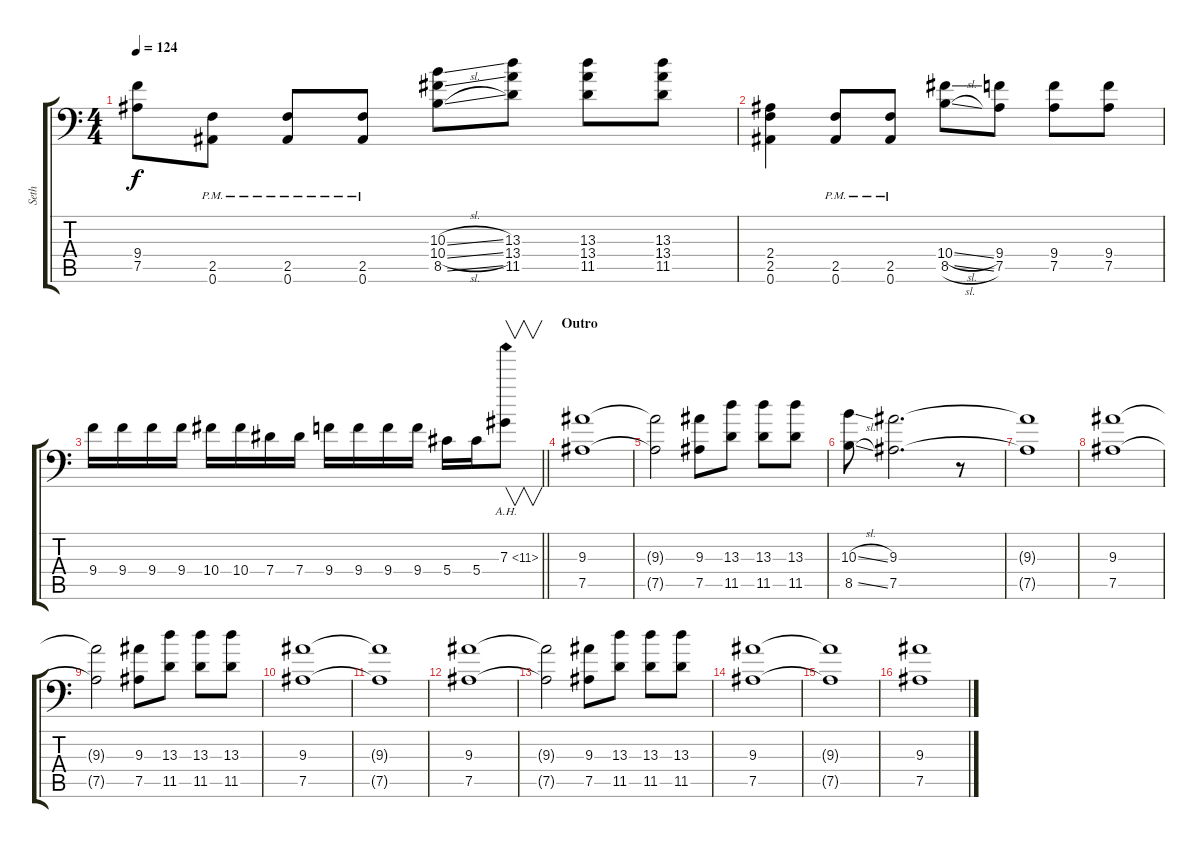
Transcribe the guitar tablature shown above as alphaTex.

\track ("Seth" "Seth") {instrument distortionguitar}
\staff {score tabs}
\tuning (Bb3 F3 Db3 Ab2 Eb2 Bb1) {hide}
\ts (4 4)
\tempo 124
\clef f4
\ks c
(9.4{t} 7.5{t}).8{dy f} (2.5{pm} 0.6{pm}).8 (2.5{pm} 0.6{pm}).8 (2.5{pm} 0.6{pm}).8 (10.3{sl} 10.4{sl} 8.5{sl}).8 (13.3 13.4 11.5).8 (13.3 13.4 11.5).8 (13.3 13.4 11.5).8 |
(2.4 2.5 0.6).4 (2.5{pm} 0.6{pm}).8 (2.5{pm} 0.6{pm}).8 (10.4{sl} 8.5{sl}).8 (9.4 7.5).8 (9.4 7.5).8 (9.4 7.5).8 |
\barLineRight lightlight
9.4.16 9.4.16 9.4.16 9.4.16 10.4.16 10.4.16 7.4.16 7.4.16 9.4.16 9.4.16 9.4.16 9.4.16 5.4.16 5.4.16 7.3{ah 4}.8{v} |
\section ("" "Outro")
(9.3 7.5).1 |
(9.3{t} 7.5{t}).2 (9.3 7.5).8 (13.3 11.5).8 (13.3 11.5).8 (13.3 11.5).8 |
(10.3{sl} 8.5{sl}).8 (9.3 7.5).2{d} r.8 |
(9.3{t} 7.5{t}).1 |
(9.3 7.5).1 |
(9.3{t} 7.5{t}).2 (9.3 7.5).8 (13.3 11.5).8 (13.3 11.5).8 (13.3 11.5).8 |
(9.3 7.5).1 |
(9.3{t} 7.5{t}).1 |
(9.3 7.5).1 |
(9.3{t} 7.5{t}).2 (9.3 7.5).8 (13.3 11.5).8 (13.3 11.5).8 (13.3 11.5).8 |
(9.3 7.5).1 |
(9.3{t} 7.5{t}).1 |
(9.3 7.5).1
